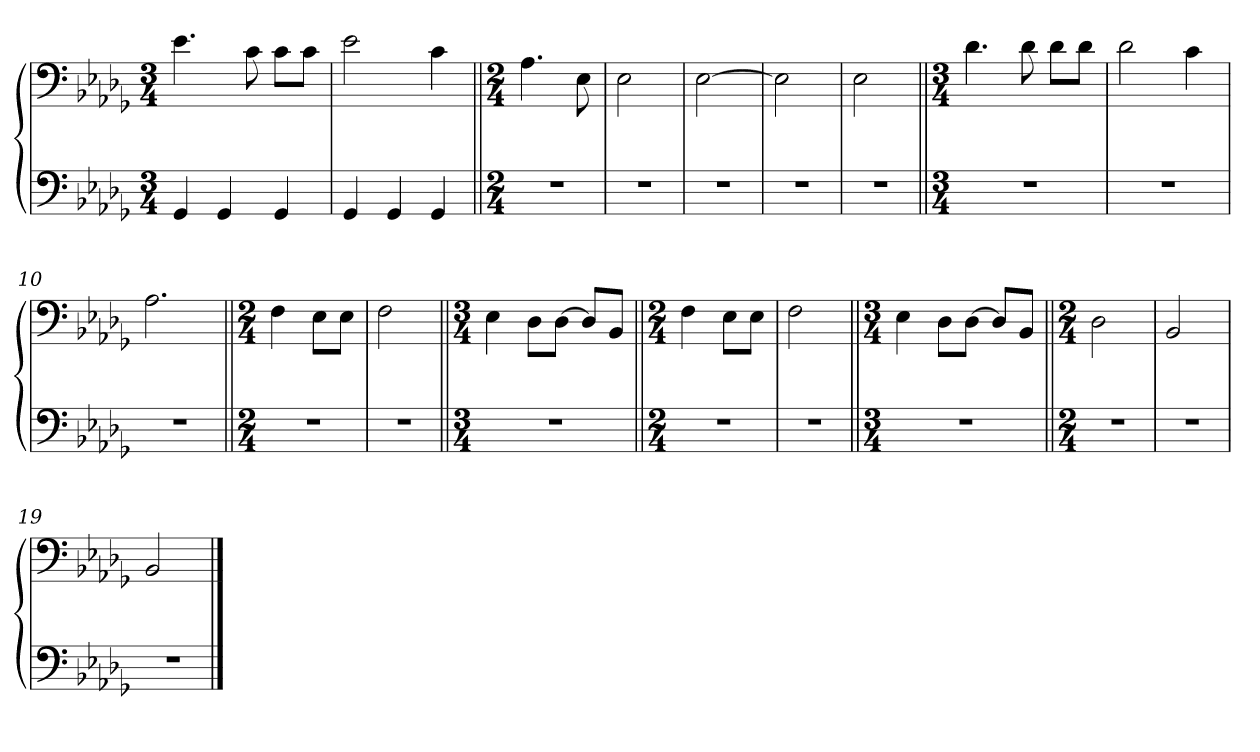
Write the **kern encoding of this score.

**kern	**kern
*part1	*part1
*staff2	*staff1
*clefF4	*clefF4
*k[b-e-a-d-g-]	*k[b-e-a-d-g-]
*M3/4	*M3/4
=1	=1
4GG-/	4.e-\
4GG-/	.
.	8c\
4GG-/	8c\L
.	8c\J
=2	=2
4GG-/	2e-\
4GG-/	.
4GG-/	4c\
=3||	=3||
*M2/4	*M2/4
2r	4.A-\
.	8E-\
=4	=4
2r	2E-\
=5	=5
2r	[2E-\
=6	=6
2r	2E-\]
=7	=7
2r	2E-\
=8||	=8||
*M3/4	*M3/4
2.r	4.d-\
.	8d-\
.	8d-\L
.	8d-\J
=9	=9
2.r	2d-\
.	4c\
=10	=10
2.r	2.A-\
=11||	=11||
*M2/4	*M2/4
2r	4F\
.	8E-\L
.	8E-\J
=12	=12
2r	2F\
=13||	=13||
*M3/4	*M3/4
2.r	4E-\
.	8D-\L
.	[8D-\J
.	8D-/L]
.	8BB-/J
=14||	=14||
*M2/4	*M2/4
2r	4F\
.	8E-\L
.	8E-\J
=15	=15
2r	2F\
=16||	=16||
*M3/4	*M3/4
2.r	4E-\
.	8D-\L
.	[8D-\J
.	8D-/L]
.	8BB-/J
=17||	=17||
*M2/4	*M2/4
2r	2D-\
=18	=18
2r	2BB-/
=19	=19
2r	2BB-/
==	==
*-	*-
